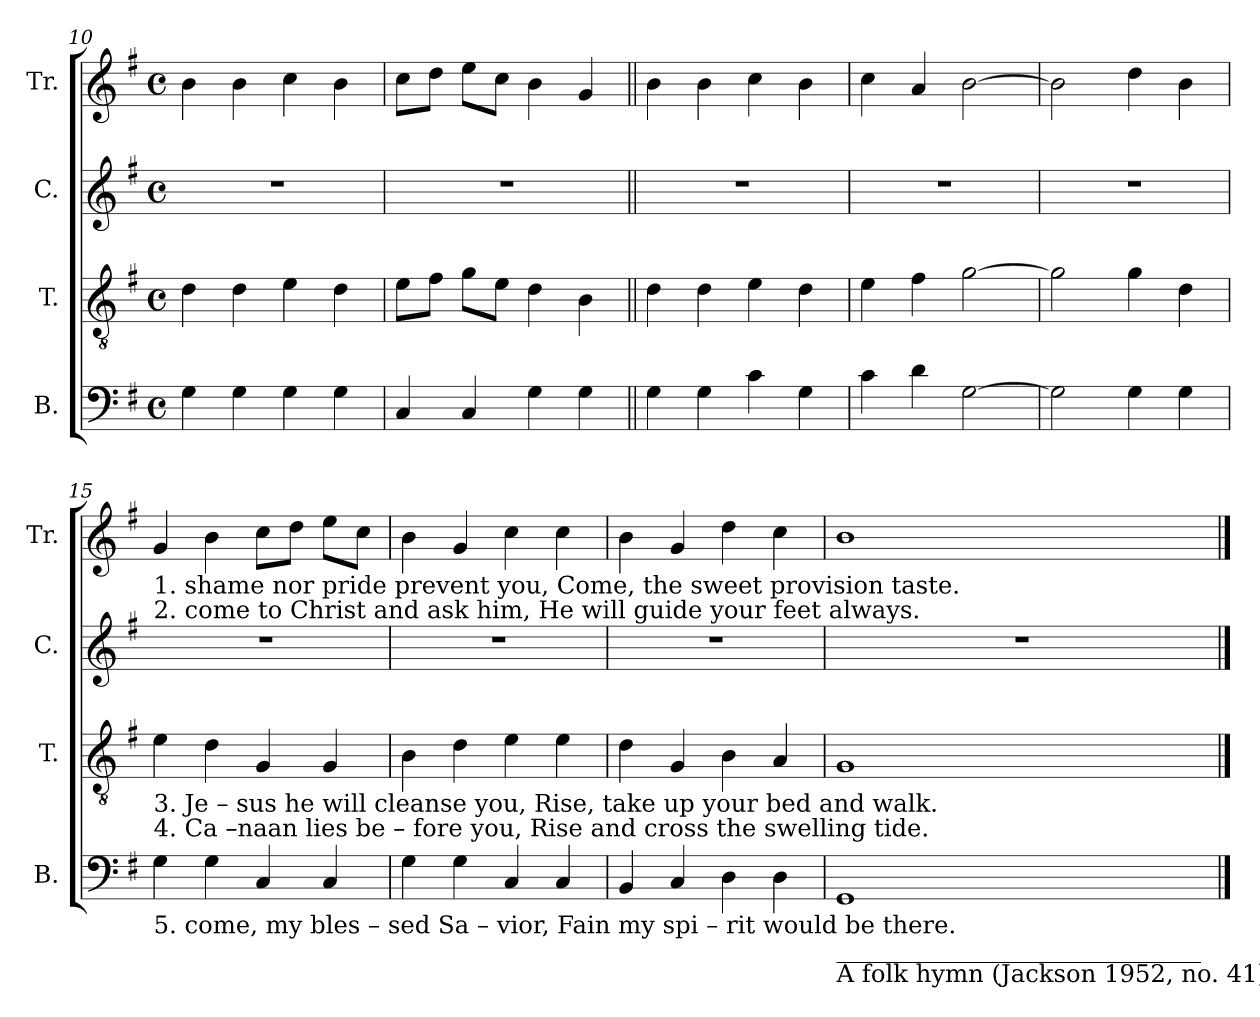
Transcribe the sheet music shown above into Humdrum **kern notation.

**kern	**kern	**kern	**kern
*part4	*part3	*part2	*part1
*staff4	*staff3	*staff2	*staff1
*I"B.	*I"T.	*I"C.	*I"Tr.
*I'B.	*I'T.	*I'C.	*I'Tr.
*clefF4	*clefGv2	*clefG2	*clefG2
*k[f#]	*k[f#]	*k[f#]	*k[f#]
*M4/4	*M4/4	*M4/4	*M4/4
*met(c)	*met(c)	*met(c)	*met(c)
=10	=10	=10	=10
4G\	4d\	1r	4b\
4G\	4d\	.	4b\
4G\	4e\	.	4cc\
4G\	4d\	.	4b\
=11	=11	=11	=11
4C/	8e\L	1r	8cc\L
.	8f#\J	.	8dd\J
4C/	8g\L	.	8ee\L
.	8e\J	.	8cc\J
4G\	4d\	.	4b\
4G\	4B\	.	4g/
=12||	=12||	=12||	=12||
4G\	4d\	1r	4b\
4G\	4d\	.	4b\
4c\	4e\	.	4cc\
4G\	4d\	.	4b\
=13	=13	=13	=13
4c\	4e\	1r	4cc\
4d\	4f#\	.	4a/
[2G\	[2g\	.	[2b\
=14	=14	=14	=14
2G\]	2g\]	1r	2b\]
4G\	4g\	.	4dd\
4G\	4d\	.	4b\
!!LO:LB:g=z
=15	=15	=15	=15
!	!	!	!LO:TX:b:t=1. shame   nor   pride   prevent  you,  Come,  the  sweet  provision  taste.
!	!	!	!LO:TX:b:t=2. come    to     Christ  and  ask  him,   He   will   guide  your  feet  always.
!	!LO:TX:b:t=3. Je  –  sus     he   will   cleanse  you,  Rise,  take  up  your   bed  and  walk.	!	!
!	!LO:TX:b:t=4. Ca –naan   lies    be  – fore     you,   Rise   and   cross   the  swelling   tide.	!	!
!LO:TX:b:t=5. come,  my  bles – sed     Sa – vior,  Fain  my  spi – rit  would  be  there.	!	!	!
4G\	4e\	1r	4g/
4G\	4d\	.	4b\
4C/	4G/	.	8cc\L
.	.	.	8dd\J
4C/	4G/	.	8ee\L
.	.	.	8cc\J
=16	=16	=16	=16
4G\	4B\	1r	4b\
4G\	4d\	.	4g/
4C/	4e\	.	4cc\
4C/	4e\	.	4cc\
=17	=17	=17	=17
4BB/	4d\	1r	4b\
4C/	4G/	.	4g/
4D\	4B\	.	4dd\
4D\	4A/	.	4cc\
=18	=18	=18	=18
!LO:TX:b:t=______________________________	!	!	!
!LO:TX:b:t=A folk hymn (Jackson 1952, no. 41).	!	!	!
1GG	1G	1r	1b
==	==	==	==
*-	*-	*-	*-
